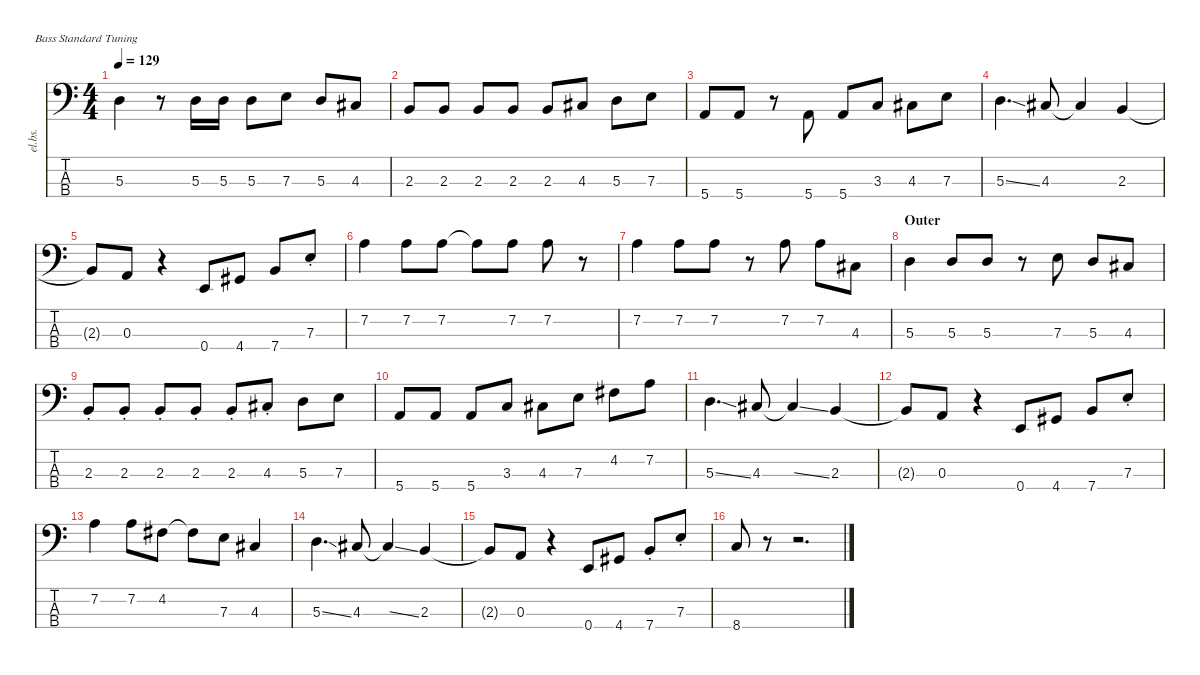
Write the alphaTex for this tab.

\defaultSystemsLayout 4
\hideDynamics
\bracketExtendMode nobrackets
\track ("Electric Bass" "el.bs.") {mute multiBarRest instrument electricbassfinger}
\staff {score tabs}
\tuning (G2 D2 A1 E1)
\ts (4 4)
\tempo 129
\clef f4
\ks c
5.3.4{dy mf beam Down} r.8{beam Down} 5.3.16{beam Up} 5.3.16{beam Up} 5.3.8{beam Down} 7.3.8{beam Down} 5.3.8{beam Up} 4.3{acc #}.8{beam Up} |
2.3.8{beam Up} 2.3.8{beam Up} 2.3.8{beam Up} 2.3.8{beam Up} 2.3.8{beam Up} 4.3{acc #}.8{beam Up} 5.3.8{beam Down} 7.3.8{beam Down} |
5.4.8{beam Up} 5.4.8{beam Up} r.8{beam Down} 5.4.8{beam Up} 5.4.8{beam Up} 3.3.8{beam Up} 4.3{acc #}.8{beam Down} 7.3.8{beam Down} |
5.3{ss}.4{d beam Down} 4.3{acc #}.8{beam Up} 4.3{t acc #}.4{beam Up} 2.3.4{beam Up} |
2.3{t}.8{beam Up} 0.3.8{beam Up} r.4{beam Down} 0.4.8{beam Up} 4.4{acc #}.8{beam Up} 7.4.8{beam Up} 7.3{st}.8{beam Up} |
7.2.4{beam Down} 7.2.8{beam Down} 7.2.8{beam Down} 7.2{t}.8{beam Down} 7.2.8{beam Down} 7.2.8{beam Down} r.8{beam Down} |
7.2.4{beam Down} 7.2.8{beam Down} 7.2.8{beam Down} r.8{beam Down} 7.2.8{beam Down} 7.2.8{beam Down} 4.3{acc #}.8{beam Down} |
\section ("" "Outer")
5.3.4{beam Down} 5.3.8{beam Up} 5.3.8{beam Up} r.8{beam Down} 7.3.8{beam Down} 5.3.8{beam Up} 4.3{acc #}.8{beam Up} |
2.3{st}.8{beam Up} 2.3{st}.8{beam Up} 2.3{st}.8{beam Up} 2.3{st}.8{beam Up} 2.3{st}.8{beam Up} 4.3{st acc #}.8{beam Up} 5.3.8{beam Down} 7.3.8{beam Down} |
5.4.8{beam Up} 5.4.8{beam Up} 5.4.8{beam Up} 3.3.8{beam Up} 4.3{acc #}.8{beam Down} 7.3.8{beam Down} 4.2{acc #}.8{beam Down} 7.2.8{beam Down} |
5.3{ss}.4{d beam Down} 4.3{acc #}.8{beam Up} 4.3{ss t acc #}.4{beam Up} 2.3.4{beam Up} |
2.3{t}.8{beam Up} 0.3.8{beam Up} r.4{beam Down} 0.4.8{beam Up} 4.4{acc #}.8{beam Up} 7.4.8{beam Up} 7.3{st}.8{beam Up} |
7.2.4{beam Down} 7.2.8{beam Down} 4.2{acc #}.8{beam Down} 4.2{t acc #}.8{beam Down} 7.3.8{beam Down} 4.3{acc #}.4{beam Up} |
5.3{ss}.4{d beam Down} 4.3{acc #}.8{beam Up} 4.3{ss t acc #}.4{beam Up} 2.3.4{beam Up} |
2.3{t}.8{beam Up} 0.3.8{beam Up} r.4{beam Down} 0.4.8{beam Up} 4.4{acc #}.8{beam Up} 7.4{st}.8{beam Up} 7.3{st}.8{beam Up} |
8.4.8{beam Up} r.8{beam Down} r.2{d beam Down}
